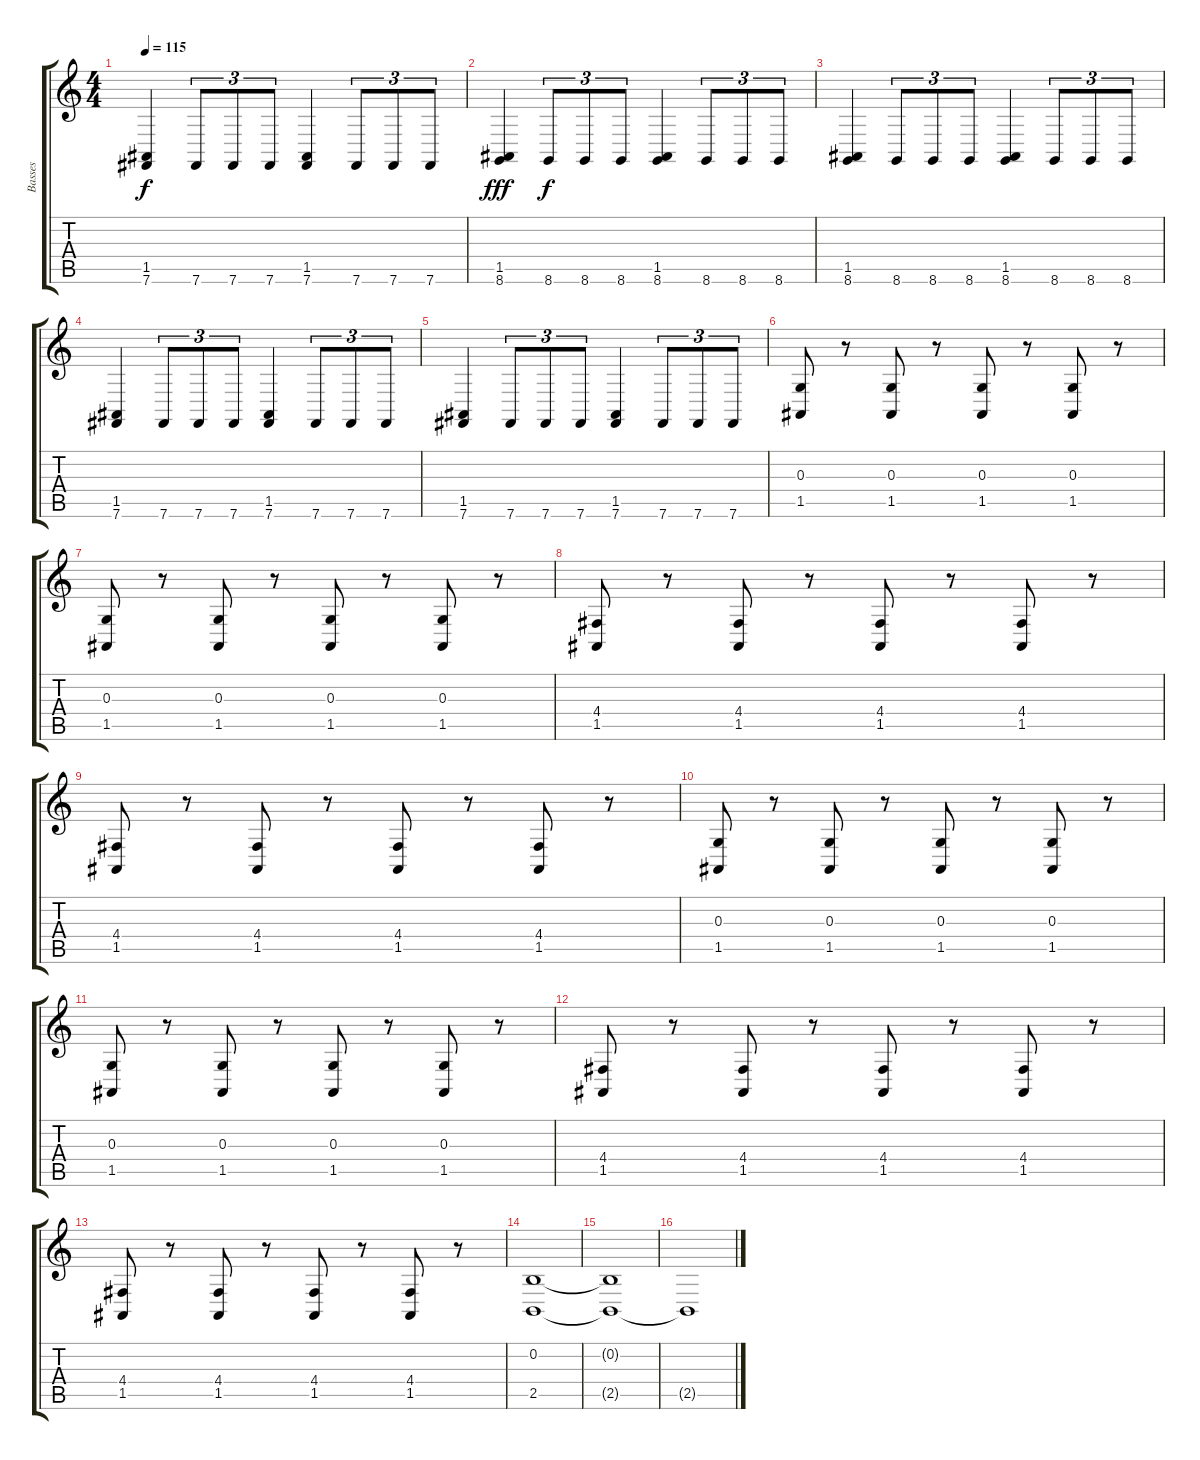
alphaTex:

\track ("Basses" "Basses") {instrument brasssection}
\staff {score tabs}
\tuning (E4 B3 G3 D3 A2 B1) {hide}
\ts (4 4)
\tempo 115
\clef g2
\ks c
(1.5 7.6).4{dy f} 7.6.8{tu (3 2)} 7.6.8{tu (3 2)} 7.6.8{tu (3 2)} (1.5 7.6).4 7.6.8{tu (3 2)} 7.6.8{tu (3 2)} 7.6.8{tu (3 2)} |
(1.5 8.6).4{dy fff} 8.6.8{tu (3 2) dy f} 8.6.8{tu (3 2)} 8.6.8{tu (3 2)} (1.5 8.6).4 8.6.8{tu (3 2)} 8.6.8{tu (3 2)} 8.6.8{tu (3 2)} |
(1.5 8.6).4 8.6.8{tu (3 2)} 8.6.8{tu (3 2)} 8.6.8{tu (3 2)} (1.5 8.6).4 8.6.8{tu (3 2)} 8.6.8{tu (3 2)} 8.6.8{tu (3 2)} |
(1.5 7.6).4 7.6.8{tu (3 2)} 7.6.8{tu (3 2)} 7.6.8{tu (3 2)} (1.5 7.6).4 7.6.8{tu (3 2)} 7.6.8{tu (3 2)} 7.6.8{tu (3 2)} |
(1.5 7.6).4 7.6.8{tu (3 2)} 7.6.8{tu (3 2)} 7.6.8{tu (3 2)} (1.5 7.6).4 7.6.8{tu (3 2)} 7.6.8{tu (3 2)} 7.6.8{tu (3 2)} |
\section ("" "")
(0.3 1.5).8 r.8 (0.3 1.5).8 r.8 (0.3 1.5).8 r.8 (0.3 1.5).8 r.8 |
(0.3 1.5).8 r.8 (0.3 1.5).8 r.8 (0.3 1.5).8 r.8 (0.3 1.5).8 r.8 |
(4.4 1.5).8 r.8 (4.4 1.5).8 r.8 (4.4 1.5).8 r.8 (4.4 1.5).8 r.8 |
(4.4 1.5).8 r.8 (4.4 1.5).8 r.8 (4.4 1.5).8 r.8 (4.4 1.5).8 r.8 |
(0.3 1.5).8 r.8 (0.3 1.5).8 r.8 (0.3 1.5).8 r.8 (0.3 1.5).8 r.8 |
(0.3 1.5).8 r.8 (0.3 1.5).8 r.8 (0.3 1.5).8 r.8 (0.3 1.5).8 r.8 |
(4.4 1.5).8 r.8 (4.4 1.5).8 r.8 (4.4 1.5).8 r.8 (4.4 1.5).8 r.8 |
(4.4 1.5).8 r.8 (4.4 1.5).8 r.8 (4.4 1.5).8 r.8 (4.4 1.5).8 r.8 |
(0.2 2.5).1 |
(0.2{t} 2.5{t}).1 |
2.5{t}.1
